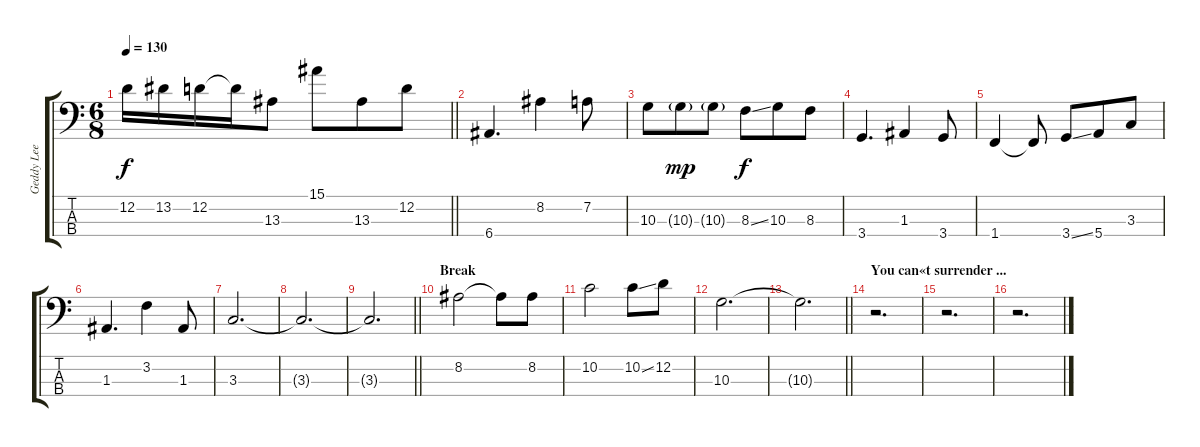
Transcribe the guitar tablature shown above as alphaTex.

\track ("Geddy Lee" "Geddy Lee") {instrument electricbassfinger}
\staff {score tabs}
\tuning (G2 D2 A1 E1) {hide}
\ts (6 8)
\tempo 130
\clef f4
\barLineRight lightlight
\ks c
12.2.16{dy f} 13.2.16 12.2.16 12.2{t}.16 13.3.8 15.1.8 13.3.8 12.2.8 |
6.4.4{d} 8.2.4 7.2.8 |
10.3.8 10.3{g}.8{dy mp} 10.3{g}.8 8.3{ss}.8{dy f} 10.3.8 8.3.8 |
3.4.4{d} 1.3.4 3.4.8 |
1.4.4 1.4{t}.8 3.4{ss}.8 5.4.8 3.3.8 |
1.3.4{d} 3.2.4 1.3.8 |
3.3.2{d} |
3.3{t}.2{d} |
\barLineRight lightlight
3.3{t}.2{d} |
\section ("" "Break")
8.2.2 8.2{t}.8 8.2.8 |
10.2.2 10.2{ss}.8 12.2.8 |
10.3.2{d} |
\barLineRight lightlight
10.3{t}.2{d} |
\section ("" "You can«t surrender ...")
r.2{d} |
r.2{d} |
r.2{d}
